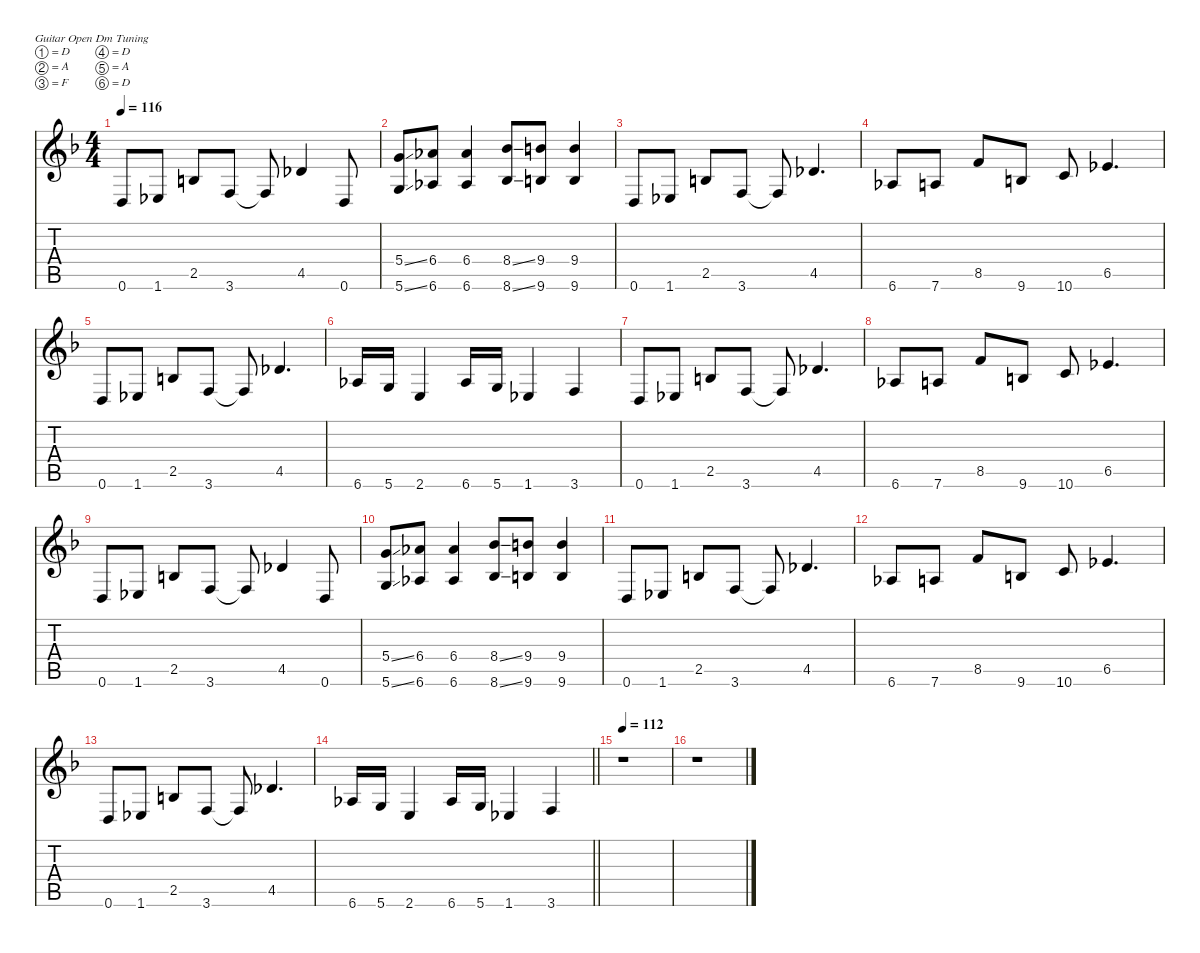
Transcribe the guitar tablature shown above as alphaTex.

\hideDynamics
\bracketExtendMode nobrackets
\singleTrackTrackNamePolicy hidden
\multiTrackTrackNamePolicy hidden
\firstSystemTrackNameMode fullname
\firstSystemTrackNameOrientation horizontal
\otherSystemsTrackNameOrientation horizontal
\track ("Guitar 1" "E-Gt") {defaultSystemsLayout 8 instrument distortionguitar}
\staff {score tabs}
\tuning (D4 A3 F3 D3 A2 D2)
\ts (4 4)
\tempo 116
\clef g2
\ks dminor
0.6{acc forcenatural}.8{dy f beam Up} 1.6{acc b}.8{beam Up} 2.5{acc forcenatural}.8{beam Up} 3.6{acc forcenatural}.8{beam Up} 3.6{t acc forcenatural}.8{beam Up} 4.5{acc b}.4{beam Up} 0.6{acc forcenatural}.8{beam Up} |
(5.4{ss acc forcenatural} 5.6{ss acc forcenatural}).8{beam Up} (6.4{acc b} 6.6{acc b}).8{beam Up} (6.4{acc b} 6.6{acc b}).4{beam Up} (8.4{ss acc b} 8.6{ss acc b}).8{beam Up} (9.4{acc forcenatural} 9.6{acc forcenatural}).8{beam Up} (9.4{acc forcenatural} 9.6{acc forcenatural}).4{beam Up} |
0.6{acc forcenatural}.8{beam Up} 1.6{acc b}.8{beam Up} 2.5{acc forcenatural}.8{beam Up} 3.6{acc forcenatural}.8{beam Up} 3.6{t acc forcenatural}.8{beam Up} 4.5{acc b}.4{d beam Up} |
6.6{acc b}.8{beam Up} 7.6{acc forcenatural}.8{beam Up} 8.5{acc forcenatural}.8{beam Up} 9.6{acc forcenatural}.8{beam Up} 10.6{acc forcenatural}.8{beam Up} 6.5{acc b}.4{d beam Up} |
0.6{acc forcenatural}.8{beam Up} 1.6{acc b}.8{beam Up} 2.5{acc forcenatural}.8{beam Up} 3.6{acc forcenatural}.8{beam Up} 3.6{t acc forcenatural}.8{beam Up} 4.5{acc b}.4{d beam Up} |
6.6{acc b}.16{beam Up} 5.6{acc forcenatural}.16{beam Up} 2.6{acc forcenatural}.4{beam Up} 6.6{acc b}.16{beam Up} 5.6{acc forcenatural}.16{beam Up} 1.6{acc b}.4{beam Up} 3.6{acc forcenatural}.4{beam Up} |
0.6{acc forcenatural}.8{beam Up} 1.6{acc b}.8{beam Up} 2.5{acc forcenatural}.8{beam Up} 3.6{acc forcenatural}.8{beam Up} 3.6{t acc forcenatural}.8{beam Up} 4.5{acc b}.4{d beam Up} |
6.6{acc b}.8{beam Up} 7.6{acc forcenatural}.8{beam Up} 8.5{acc forcenatural}.8{beam Up} 9.6{acc forcenatural}.8{beam Up} 10.6{acc forcenatural}.8{beam Up} 6.5{acc b}.4{d beam Up} |
0.6{acc forcenatural}.8{beam Up} 1.6{acc b}.8{beam Up} 2.5{acc forcenatural}.8{beam Up} 3.6{acc forcenatural}.8{beam Up} 3.6{t acc forcenatural}.8{beam Up} 4.5{acc b}.4{beam Up} 0.6{acc forcenatural}.8{beam Up} |
(5.4{ss acc forcenatural} 5.6{ss acc forcenatural}).8{beam Up} (6.4{acc b} 6.6{acc b}).8{beam Up} (6.4{acc b} 6.6{acc b}).4{beam Up} (8.4{ss acc b} 8.6{ss acc b}).8{beam Up} (9.4{acc forcenatural} 9.6{acc forcenatural}).8{beam Up} (9.4{acc forcenatural} 9.6{acc forcenatural}).4{beam Up} |
0.6{acc forcenatural}.8{beam Up} 1.6{acc b}.8{beam Up} 2.5{acc forcenatural}.8{beam Up} 3.6{acc forcenatural}.8{beam Up} 3.6{t acc forcenatural}.8{beam Up} 4.5{acc b}.4{d beam Up} |
6.6{acc b}.8{beam Up} 7.6{acc forcenatural}.8{beam Up} 8.5{acc forcenatural}.8{beam Up} 9.6{acc forcenatural}.8{beam Up} 10.6{acc forcenatural}.8{beam Up} 6.5{acc b}.4{d beam Up} |
0.6{acc forcenatural}.8{beam Up} 1.6{acc b}.8{beam Up} 2.5{acc forcenatural}.8{beam Up} 3.6{acc forcenatural}.8{beam Up} 3.6{t acc forcenatural}.8{beam Up} 4.5{acc b}.4{d beam Up} |
\barLineRight lightlight
6.6{acc b}.16{beam Up} 5.6{acc forcenatural}.16{beam Up} 2.6{acc forcenatural}.4{beam Up} 6.6{acc b}.16{beam Up} 5.6{acc forcenatural}.16{beam Up} 1.6{acc b}.4{beam Up} 3.6{acc forcenatural}.4{beam Up} |
\tempo (112 0.00595238)
r.1{beam Down} |
r.1{beam Down}
